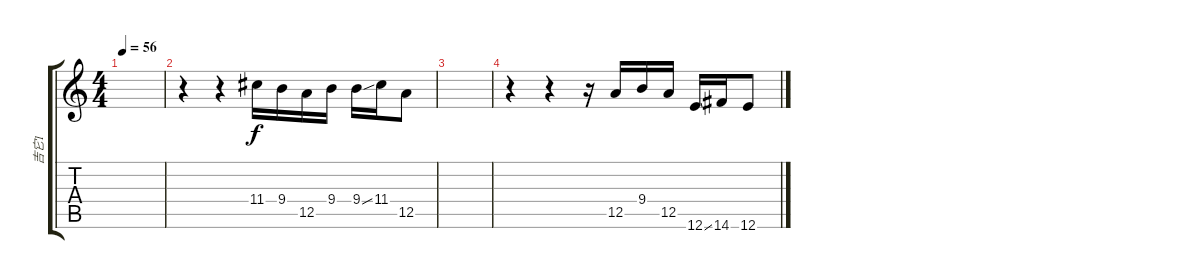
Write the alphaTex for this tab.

\track ("吉它1" "吉它1") {instrument electricguitarjazz}
\staff {score tabs}
\tuning (E4 B3 G3 D3 A2 E2) {hide}
\ts (4 4)
\tempo 56
\clef g2
\ks c
|
r.4 r.4 11.4.16 9.4.16 12.5.16 9.4.16 9.4{ss}.16{volume 16} 11.4.16{volume 10} 12.5.8 |
|
r.4 r.4 r.16 12.5.16 9.4.16 12.5.16 12.6{ss}.16 14.6.16 12.6.8
